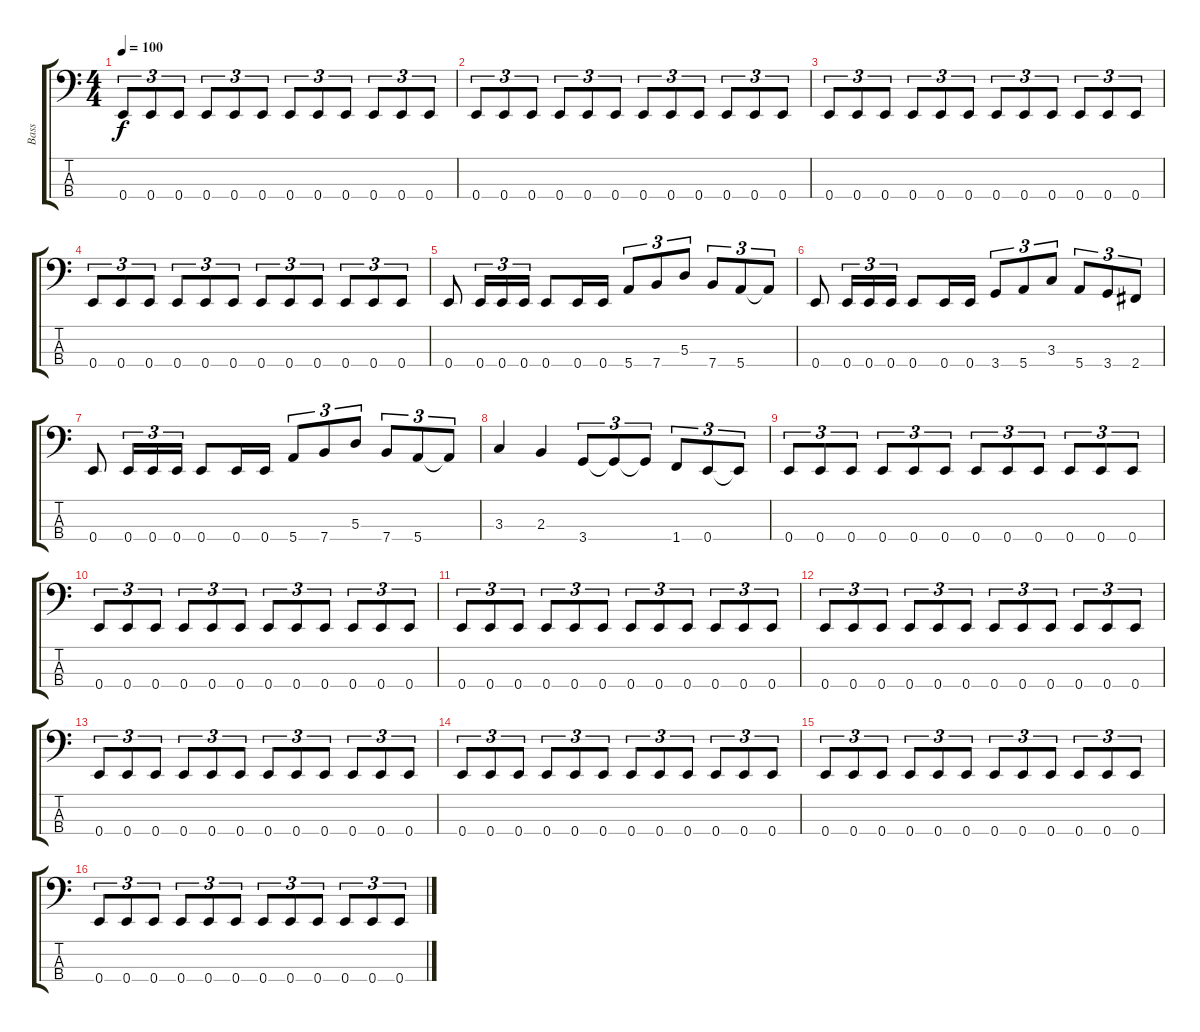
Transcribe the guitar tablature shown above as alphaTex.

\track ("Bass" "Bass") {instrument electricbassfinger}
\staff {score tabs}
\tuning (G2 D2 A1 E1) {hide}
\ts (4 4)
\tempo 100
\clef f4
\ks c
0.4.8{tu (3 2) dy f} 0.4.8{tu (3 2)} 0.4.8{tu (3 2)} 0.4.8{tu (3 2)} 0.4.8{tu (3 2)} 0.4.8{tu (3 2)} 0.4.8{tu (3 2)} 0.4.8{tu (3 2)} 0.4.8{tu (3 2)} 0.4.8{tu (3 2)} 0.4.8{tu (3 2)} 0.4.8{tu (3 2)} |
0.4.8{tu (3 2)} 0.4.8{tu (3 2)} 0.4.8{tu (3 2)} 0.4.8{tu (3 2)} 0.4.8{tu (3 2)} 0.4.8{tu (3 2)} 0.4.8{tu (3 2)} 0.4.8{tu (3 2)} 0.4.8{tu (3 2)} 0.4.8{tu (3 2)} 0.4.8{tu (3 2)} 0.4.8{tu (3 2)} |
0.4.8{tu (3 2)} 0.4.8{tu (3 2)} 0.4.8{tu (3 2)} 0.4.8{tu (3 2)} 0.4.8{tu (3 2)} 0.4.8{tu (3 2)} 0.4.8{tu (3 2)} 0.4.8{tu (3 2)} 0.4.8{tu (3 2)} 0.4.8{tu (3 2)} 0.4.8{tu (3 2)} 0.4.8{tu (3 2)} |
0.4.8{tu (3 2)} 0.4.8{tu (3 2)} 0.4.8{tu (3 2)} 0.4.8{tu (3 2)} 0.4.8{tu (3 2)} 0.4.8{tu (3 2)} 0.4.8{tu (3 2)} 0.4.8{tu (3 2)} 0.4.8{tu (3 2)} 0.4.8{tu (3 2)} 0.4.8{tu (3 2)} 0.4.8{tu (3 2)} |
0.4.8 0.4.16{tu (3 2)} 0.4.16{tu (3 2)} 0.4.16{tu (3 2)} 0.4.8 0.4.16 0.4.16 5.4.8{tu (3 2)} 7.4.8{tu (3 2)} 5.3.8{tu (3 2)} 7.4.8{tu (3 2)} 5.4.8{tu (3 2)} 5.4{t}.8{tu (3 2)} |
0.4.8 0.4.16{tu (3 2)} 0.4.16{tu (3 2)} 0.4.16{tu (3 2)} 0.4.8 0.4.16 0.4.16 3.4.8{tu (3 2)} 5.4.8{tu (3 2)} 3.3.8{tu (3 2)} 5.4.8{tu (3 2)} 3.4.8{tu (3 2)} 2.4.8{tu (3 2)} |
0.4.8 0.4.16{tu (3 2)} 0.4.16{tu (3 2)} 0.4.16{tu (3 2)} 0.4.8 0.4.16 0.4.16 5.4.8{tu (3 2)} 7.4.8{tu (3 2)} 5.3.8{tu (3 2)} 7.4.8{tu (3 2)} 5.4.8{tu (3 2)} 5.4{t}.8{tu (3 2)} |
3.3.4 2.3.4 3.4.8{tu (3 2)} 3.4{t}.8{tu (3 2)} 3.4{t}.8{tu (3 2)} 1.4.8{tu (3 2)} 0.4.8{tu (3 2)} 0.4{t}.8{tu (3 2)} |
0.4.8{tu (3 2)} 0.4.8{tu (3 2)} 0.4.8{tu (3 2)} 0.4.8{tu (3 2)} 0.4.8{tu (3 2)} 0.4.8{tu (3 2)} 0.4.8{tu (3 2)} 0.4.8{tu (3 2)} 0.4.8{tu (3 2)} 0.4.8{tu (3 2)} 0.4.8{tu (3 2)} 0.4.8{tu (3 2)} |
0.4.8{tu (3 2)} 0.4.8{tu (3 2)} 0.4.8{tu (3 2)} 0.4.8{tu (3 2)} 0.4.8{tu (3 2)} 0.4.8{tu (3 2)} 0.4.8{tu (3 2)} 0.4.8{tu (3 2)} 0.4.8{tu (3 2)} 0.4.8{tu (3 2)} 0.4.8{tu (3 2)} 0.4.8{tu (3 2)} |
0.4.8{tu (3 2)} 0.4.8{tu (3 2)} 0.4.8{tu (3 2)} 0.4.8{tu (3 2)} 0.4.8{tu (3 2)} 0.4.8{tu (3 2)} 0.4.8{tu (3 2)} 0.4.8{tu (3 2)} 0.4.8{tu (3 2)} 0.4.8{tu (3 2)} 0.4.8{tu (3 2)} 0.4.8{tu (3 2)} |
0.4.8{tu (3 2)} 0.4.8{tu (3 2)} 0.4.8{tu (3 2)} 0.4.8{tu (3 2)} 0.4.8{tu (3 2)} 0.4.8{tu (3 2)} 0.4.8{tu (3 2)} 0.4.8{tu (3 2)} 0.4.8{tu (3 2)} 0.4.8{tu (3 2)} 0.4.8{tu (3 2)} 0.4.8{tu (3 2)} |
0.4.8{tu (3 2)} 0.4.8{tu (3 2)} 0.4.8{tu (3 2)} 0.4.8{tu (3 2)} 0.4.8{tu (3 2)} 0.4.8{tu (3 2)} 0.4.8{tu (3 2)} 0.4.8{tu (3 2)} 0.4.8{tu (3 2)} 0.4.8{tu (3 2)} 0.4.8{tu (3 2)} 0.4.8{tu (3 2)} |
0.4.8{tu (3 2)} 0.4.8{tu (3 2)} 0.4.8{tu (3 2)} 0.4.8{tu (3 2)} 0.4.8{tu (3 2)} 0.4.8{tu (3 2)} 0.4.8{tu (3 2)} 0.4.8{tu (3 2)} 0.4.8{tu (3 2)} 0.4.8{tu (3 2)} 0.4.8{tu (3 2)} 0.4.8{tu (3 2)} |
0.4.8{tu (3 2)} 0.4.8{tu (3 2)} 0.4.8{tu (3 2)} 0.4.8{tu (3 2)} 0.4.8{tu (3 2)} 0.4.8{tu (3 2)} 0.4.8{tu (3 2)} 0.4.8{tu (3 2)} 0.4.8{tu (3 2)} 0.4.8{tu (3 2)} 0.4.8{tu (3 2)} 0.4.8{tu (3 2)} |
0.4.8{tu (3 2)} 0.4.8{tu (3 2)} 0.4.8{tu (3 2)} 0.4.8{tu (3 2)} 0.4.8{tu (3 2)} 0.4.8{tu (3 2)} 0.4.8{tu (3 2)} 0.4.8{tu (3 2)} 0.4.8{tu (3 2)} 0.4.8{tu (3 2)} 0.4.8{tu (3 2)} 0.4.8{tu (3 2)}
